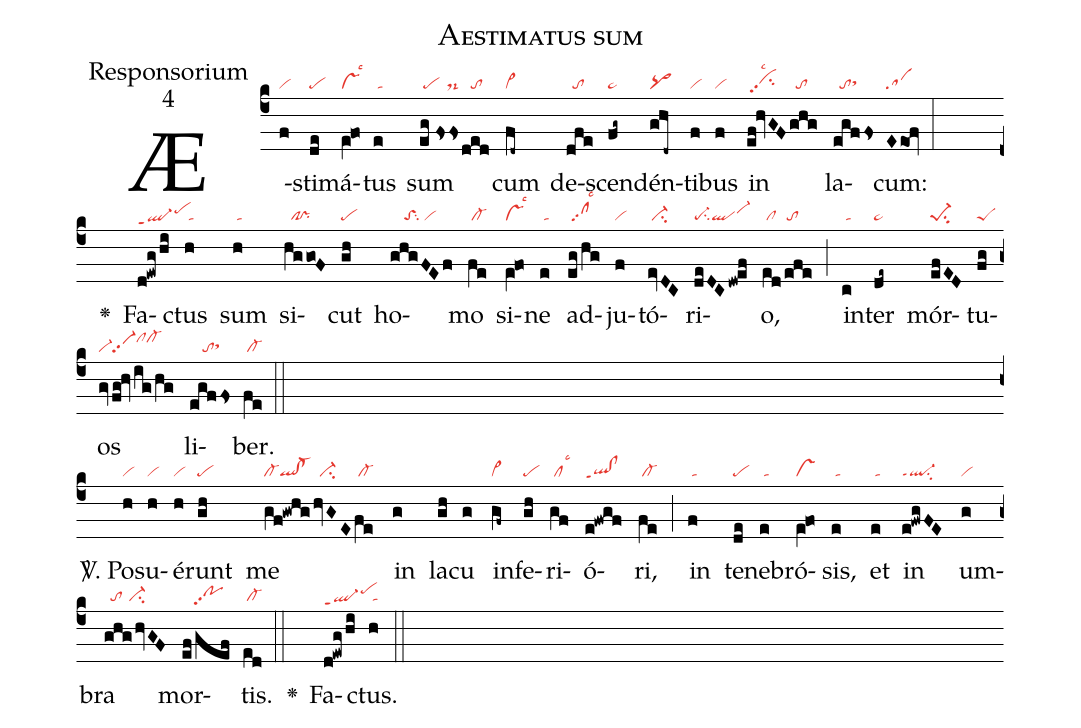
name:Aestimatus sum;
office-part:Responsorium;
mode:4;
nabc-lines:1;
%%
(c4) Æ(f|vi)sti(de|pe)má(eV!fo|vslsc3)tus(e|/ta) sum(eg//fsfs/ded|/pe//ds-///to)
cum(fd~|cl~) de(dfe|//to)scen(fg~|pe~)dén(ghd~|pq>)ti(f|vi)bus(f|vi) in(ef!hvGF|/vihhpp2su2lsc2|/ghg|//to) la(egffs|//tosthh)cum:(Eeo!fv|sa) (:Z)

<v>\greheightstar</v>() Fa(d!ewg/hi|ql-hdppt1pehi)ctus(h|/ta) sum(h|/ta) si(hggo!F|//cl!pr)cut(gh|pe) ho(ghgFEf|////toSsu2/vi)mo(fe|/cl-)
si(eV!fo|vslsc3)ne(e|/ta) ad(eg/hg|/sflsc3)ju(f|vi)tó(evDC|/ci-)ri(deDCdw!ef|pe-su2qlvi-hi)o,(ed/efe|/cl///to) (;)
in(c|/ta)ter(de~|pe~) mór(efED|pe-1su2)tu(fg|peS)os(gvfg!hv/ig/hg|vi-vi-pp2clhjcl-hj) li(egffs|////tosthh)ber.(fe|/cl-) (::Z)

<sp>V/</sp>. Po(h|vi)su(h|vi)é(h|vi)runt(gh|pe) me(gf!gwhg|cl-ql!cl-|/hvGE|//ci-|/fe|/cl-)
in(g) la(gh)cu(g) in(gf~|cl~)fe(gh|pe)ri(gf|/cllsc3)ó(e!fwgf|qlhe!clheppt1)ri,(fe|/cl-) (;)
in(f|/ta) te(de|pe)ne(e|/ta)bró(eV!fo|vs)sis,(e|/ta) et(e|/ta) in(e!fwgFE|ql-ppt1su2) um(g|vi)bra(ghghvGF|//to//ci-) mor(ef/gef|////pohhpp2)tis.(ed|/cl-) (::)

<v>\greheightstar</v>() Fa(d!ewg/hi|ql-hdppt1pehi)ctus.(h|/ta) (::)
